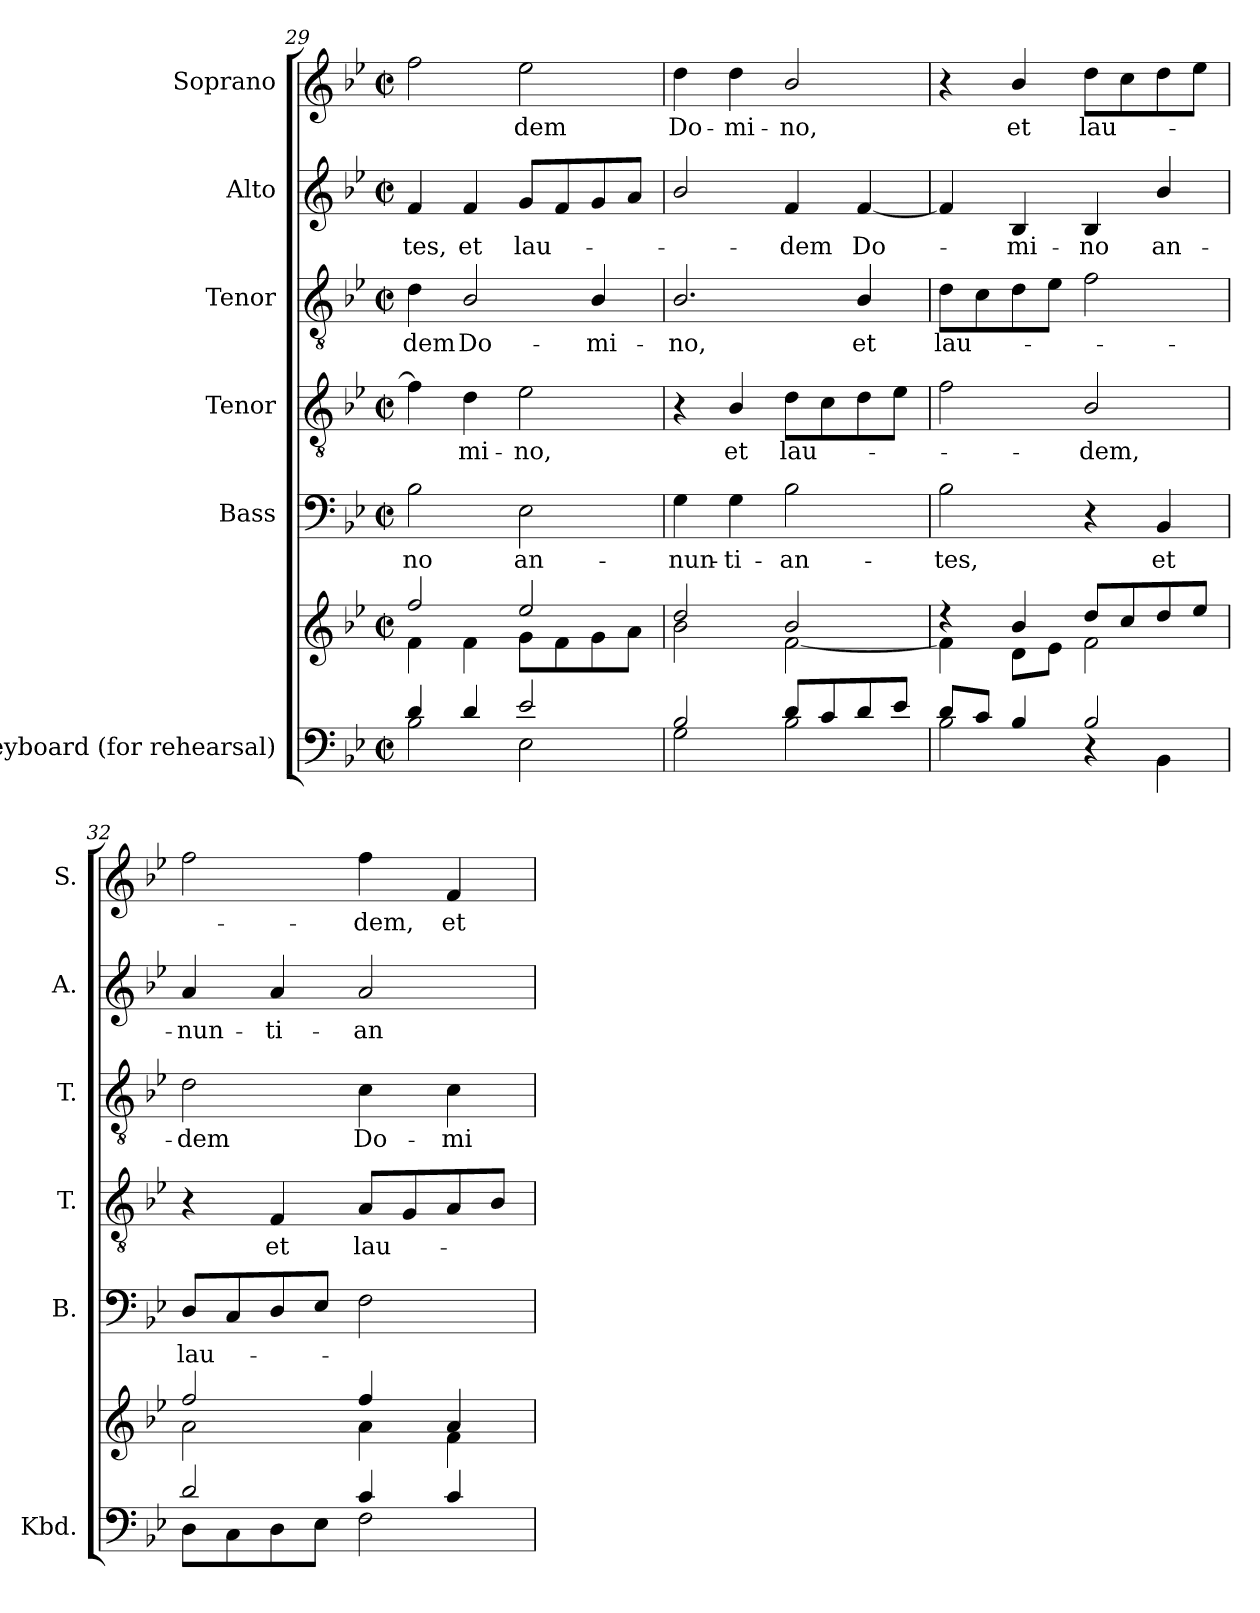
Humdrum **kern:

**kern	**kern	**kern	**text	**kern	**text	**kern	**text	**kern	**text	**kern	**text
*part6	*part6	*part5	*part5	*part4	*part4	*part3	*part3	*part2	*part2	*part1	*part1
*staff7	*staff6	*staff5	*staff5	*staff4	*staff4	*staff3	*staff3	*staff2	*staff2	*staff1	*staff1
*I"Keyboard  (for rehearsal)	*	*I"Bass	*	*I"Tenor	*	*I"Tenor	*	*I"Alto	*	*I"Soprano	*
*I'Kbd.	*	*I'B.	*	*I'T.	*	*I'T.	*	*I'A.	*	*I'S.	*
*clefF4	*clefG2	*clefF4	*	*clefGv2	*	*clefGv2	*	*clefG2	*	*clefG2	*
*	*	*	*	*ITrd7c12	*	*ITrd7c12	*	*	*	*	*
*k[b-e-]	*k[b-e-]	*k[b-e-]	*	*k[b-e-]	*	*k[b-e-]	*	*k[b-e-]	*	*k[b-e-]	*
*B-:	*B-:	*B-:	*	*B-:	*	*B-:	*	*B-:	*	*B-:	*
*M2/2	*M2/2	*M2/2	*	*M2/2	*	*M2/2	*	*M2/2	*	*M2/2	*
*met(c|)	*met(c|)	*met(c|)	*	*met(c|)	*	*met(c|)	*	*met(c|)	*	*met(c|)	*
=29	=29	=29	=29	=29	=29	=29	=29	=29	=29	=29	=29
*^	*^	*	*	*	*	*	*	*	*	*	*
*	*^	*	*	*	*	*	*	*	*	*	*	*	*
!	!	!	!	!	!	!LO:LY:b:color=#000000	!	!	!	!	!	!	!	!
!	!	!	!	!	!	!	!	!	!	!LO:LY:b:color=#000000	!	!	!	!
!	!	!	!	!	!	!	!	!	!	!	!	!LO:LY:b:color=#000000	!	!
1ryy	4di/	2B-i\	2ffi/	4fi\	2B-i\	-no	4Fi\]	.	4Di\	-dem	4fi/	-tes,	2ffi\	.
!	!	!	!	!	!	!	!	!LO:LY:b:color=#000000	!	!	!	!	!	!
!	!	!	!	!	!	!	!	!	!	!LO:LY:b:color=#000000	!	!	!	!
!	!	!	!	!	!	!	!	!	!	!	!	!LO:LY:b:color=#000000	!	!
.	4di/	.	.	4fi\	.	.	4Di\	-mi-	2BB-i/	Do-	4fi/	et	.	.
!	!	!	!	!	!	!LO:LY:b:color=#000000	!	!	!	!	!	!	!	!
!	!	!	!	!	!	!	!	!LO:LY:b:color=#000000	!	!	!	!	!	!
!	!	!	!	!	!	!	!	!	!	!	!	!LO:LY:b:color=#000000	!	!
!	!	!	!	!	!	!	!	!	!	!	!	!	!	!LO:LY:b:color=#000000
.	2e-i/	2E-i\	2ee-i/	8gi\L	2E-i\	an-	2E-i\	-no,	.	.	8gi/L	lau-	2ee-i\	-dem
.	.	.	.	8fi\	.	.	.	.	.	.	8fi/	.	.	.
!	!	!	!	!	!	!	!	!	!	!LO:LY:b:color=#000000	!	!	!	!
.	.	.	.	8gi\	.	.	.	.	4BB-i/	-mi-	8gi/	.	.	.
.	.	.	.	8ai\J	.	.	.	.	.	.	8ai/J	.	.	.
=30	=30	=30	=30	=30	=30	=30	=30	=30	=30	=30	=30	=30	=30	=30
!	!	!	!	!	!	!LO:LY:b:color=#000000	!	!	!	!	!	!	!	!
!	!	!	!	!	!	!	!	!	!	!LO:LY:b:color=#000000	!	!	!	!
!	!	!	!	!	!	!	!	!	!	!	!	!	!	!LO:LY:b:color=#000000
1ryy	2B-i/	2Gi\	2ddi/	2b-i\	4Gi\	-nun-	4r	.	2.BB-i/	-no,	2b-i/	.	4ddi\	Do-
!	!	!	!	!	!	!LO:LY:b:color=#000000	!	!	!	!	!	!	!	!
!	!	!	!	!	!	!	!	!LO:LY:b:color=#000000	!	!	!	!	!	!
!	!	!	!	!	!	!	!	!	!	!	!	!	!	!LO:LY:b:color=#000000
.	.	.	.	.	4Gi\	-ti-	4BB-i/	et	.	.	.	.	4ddi\	-mi-
!	!	!	!	!	!	!LO:LY:b:color=#000000	!	!	!	!	!	!	!	!
!	!	!	!	!	!	!	!	!LO:LY:b:color=#000000	!	!	!	!	!	!
!	!	!	!	!	!	!	!	!	!	!	!	!LO:LY:b:color=#000000	!	!
!	!	!	!	!	!	!	!	!	!	!	!	!	!	!LO:LY:b:color=#000000
.	8di/L	2B-i\	2b-i/	[2fi\	2B-i\	-an-	8Di\L	lau-	.	.	4fi/	-dem	2b-i/	-no,
.	8ci/	.	.	.	.	.	8Ci\	.	.	.	.	.	.	.
!	!	!	!	!	!	!	!	!	!	!LO:LY:b:color=#000000	!	!	!	!
!	!	!	!	!	!	!	!	!	!	!	!	!LO:LY:b:color=#000000	!	!
.	8di/	.	.	.	.	.	8Di\	.	4BB-i/	et	[4fi/	Do-	.	.
.	8e-i/J	.	.	.	.	.	8E-i\J	.	.	.	.	.	.	.
=31	=31	=31	=31	=31	=31	=31	=31	=31	=31	=31	=31	=31	=31	=31
!	!	!	!	!	!	!LO:LY:b:color=#000000	!	!	!	!	!	!	!	!
!	!	!	!	!	!	!	!	!	!	!LO:LY:b:color=#000000	!	!	!	!
1ryy	8di/L	2B-i\	4r	4fi\]	2B-i\	-tes,	2Fi\	.	8Di\L	lau-	4fi/]	.	4r	.
.	8ci/J	.	.	.	.	.	.	.	8Ci\	.	.	.	.	.
!	!	!	!	!	!	!	!	!	!	!	!	!LO:LY:b:color=#000000	!	!
!	!	!	!	!	!	!	!	!	!	!	!	!	!	!LO:LY:b:color=#000000
.	4B-i/	.	4b-i/	8di\L	.	.	.	.	8Di\	.	4B-i/	-mi-	4b-i/	et
.	.	.	.	8e-i\J	.	.	.	.	8E-i\J	.	.	.	.	.
!	!	!	!	!	!	!	!	!LO:LY:b:color=#000000	!	!	!	!	!	!
!	!	!	!	!	!	!	!	!	!	!	!	!LO:LY:b:color=#000000	!	!
!	!	!	!	!	!	!	!	!	!	!	!	!	!	!LO:LY:b:color=#000000
.	2B-i/	4r	8ddi/L	2fi\	4r	.	2BB-i/	-dem,	2Fi\	.	4B-i/	-no	8ddi\L	lau-
.	.	.	8cci/	.	.	.	.	.	.	.	.	.	8cci\	.
!	!	!	!	!	!	!LO:LY:b:color=#000000	!	!	!	!	!	!	!	!
!	!	!	!	!	!	!	!	!	!	!	!	!LO:LY:b:color=#000000	!	!
.	.	4BB-i\	8ddi/	.	4BB-i/	et	.	.	.	.	4b-i/	an-	8ddi\	.
.	.	.	8ee-i/J	.	.	.	.	.	.	.	.	.	8ee-i\J	.
=32	=32	=32	=32	=32	=32	=32	=32	=32	=32	=32	=32	=32	=32	=32
!	!	!	!	!	!	!LO:LY:b:color=#000000	!	!	!	!	!	!	!	!
!	!	!	!	!	!	!	!	!	!	!LO:LY:b:color=#000000	!	!	!	!
!	!	!	!	!	!	!	!	!	!	!	!	!LO:LY:b:color=#000000	!	!
1ryy	2di/	8Di\L	2ffi/	2ai\	8Di/L	lau-	4r	.	2Di\	-dem	4ai/	-nun-	2ffi\	.
.	.	8Ci\	.	.	8Ci/	.	.	.	.	.	.	.	.	.
!	!	!	!	!	!	!	!	!LO:LY:b:color=#000000	!	!	!	!	!	!
!	!	!	!	!	!	!	!	!	!	!	!	!LO:LY:b:color=#000000	!	!
.	.	8Di\	.	.	8Di/	.	4FFi/	et	.	.	4ai/	-ti-	.	.
.	.	8E-i\J	.	.	8E-i/J	.	.	.	.	.	.	.	.	.
!	!	!	!	!	!	!	!	!LO:LY:b:color=#000000	!	!	!	!	!	!
!	!	!	!	!	!	!	!	!	!	!LO:LY:b:color=#000000	!	!	!	!
!	!	!	!	!	!	!	!	!	!	!	!	!LO:LY:b:color=#000000	!	!
!	!	!	!	!	!	!	!	!	!	!	!	!	!	!LO:LY:b:color=#000000
.	4ci/	2Fi\	4ffi/	4ai\	2Fi\	.	8AAi/L	lau-	4Ci\	Do-	2ai/	-an-	4ffi\	-dem,
.	.	.	.	.	.	.	8GGi/	.	.	.	.	.	.	.
!	!	!	!	!	!	!	!	!	!	!LO:LY:b:color=#000000	!	!	!	!
!	!	!	!	!	!	!	!	!	!	!	!	!	!	!LO:LY:b:color=#000000
.	4ci/	.	4ai/	4fi\	.	.	8AAi/	.	4Ci\	-mi-	.	.	4fi/	et
.	.	.	.	.	.	.	8BB-i/J	.	.	.	.	.	.	.
*v	*v	*v	*	*	*	*	*	*	*	*	*	*	*	*
*	*v	*v	*	*	*	*	*	*	*	*	*	*
=	=	=	=	=	=	=	=	=	=	=	=
*-	*-	*-	*-	*-	*-	*-	*-	*-	*-	*-	*-
